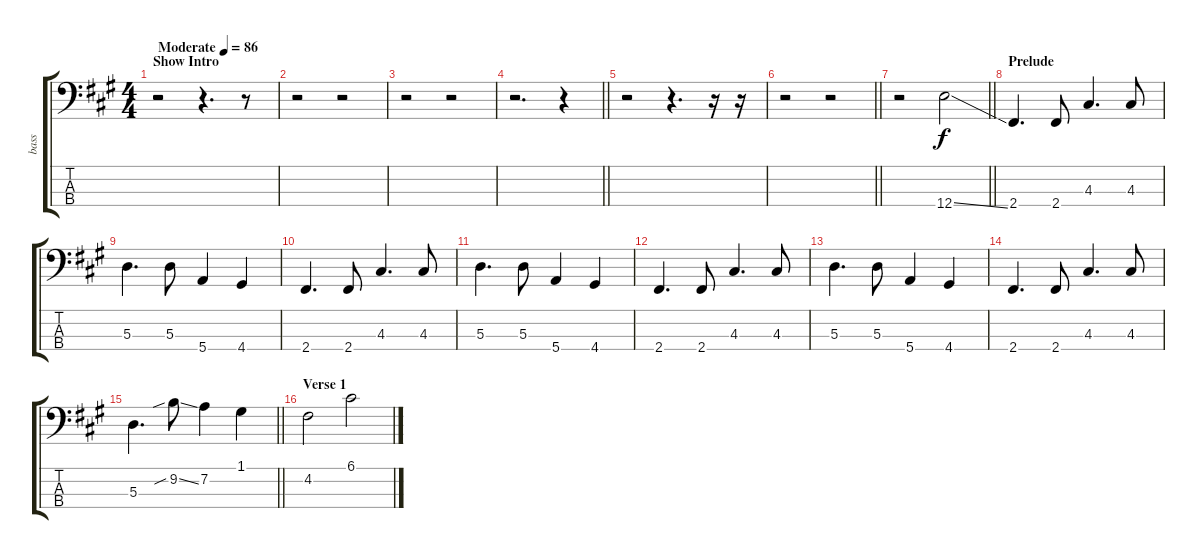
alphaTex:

\track ("bass" "bass") {instrument electricbassfinger}
\staff {score tabs}
\tuning (G2 D2 A1 E1) {hide}
\ts (4 4)
\section ("" "Show Intro")
\tempo (86 "Moderate")
\clef f4
\ks a
r.2{dy f instrument electricbassfinger} r.4{d} r.8 |
r.2 r.2 |
r.2 r.2 |
\barLineRight lightlight
r.2{d} r.4 |
\section ("" "")
r.2 r.4{d} r.16 r.16 |
\barLineRight lightlight
r.2 r.2 |
\section ("" "")
\barLineRight lightlight
r.2 12.4{ss}.2 |
\section ("" "Prelude")
2.4.4{d} 2.4.8 4.3.4{d} 4.3.8 |
5.3.4{d} 5.3.8 5.4.4 4.4.4 |
2.4.4{d} 2.4.8 4.3.4{d} 4.3.8 |
5.3.4{d} 5.3.8 5.4.4 4.4.4 |
2.4.4{d} 2.4.8 4.3.4{d} 4.3.8 |
5.3.4{d} 5.3.8 5.4.4 4.4.4 |
2.4.4{d} 2.4.8 4.3.4{d} 4.3.8 |
\barLineRight lightlight
5.3.4{d} 9.2{sib ss}.8 7.2.4 1.1.4 |
\section ("" "Verse 1")
4.2.2 6.1.2
